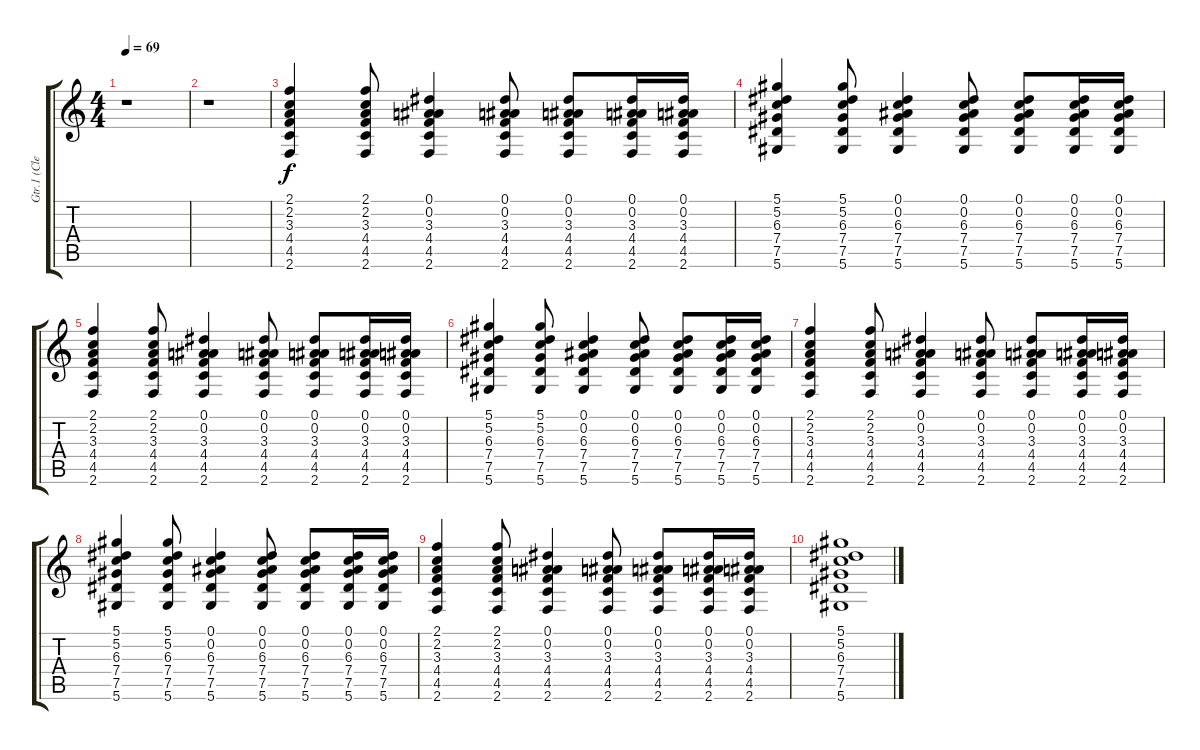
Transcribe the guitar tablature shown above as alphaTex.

\track ("Gtr.1 (Clean)" "Gtr.1 (Cle") {instrument electricguitarclean}
\staff {score tabs}
\tuning (Eb4 Bb3 Gb3 Db3 Ab2 Eb2) {hide}
\ts (4 4)
\tempo 69
\clef g2
\ks c
r.1{dy f} |
r.1 |
(2.1 2.2 3.3 4.4 4.5 2.6).4 (2.1 2.2 3.3 4.4 4.5 2.6).8 (0.1 0.2 3.3 4.4 4.5 2.6).4 (0.1 0.2 3.3 4.4 4.5 2.6).8 (0.1 0.2 3.3 4.4 4.5 2.6).8 (0.1 0.2 3.3 4.4 4.5 2.6).16 (0.1 0.2 3.3 4.4 4.5 2.6).16 |
(5.1 5.2 6.3 7.4 7.5 5.6).4 (5.1 5.2 6.3 7.4 7.5 5.6).8 (0.1 0.2 6.3 7.4 7.5 5.6).4 (0.1 0.2 6.3 7.4 7.5 5.6).8 (0.1 0.2 6.3 7.4 7.5 5.6).8 (0.1 0.2 6.3 7.4 7.5 5.6).16 (0.1 0.2 6.3 7.4 7.5 5.6).16 |
(2.1 2.2 3.3 4.4 4.5 2.6).4 (2.1 2.2 3.3 4.4 4.5 2.6).8 (0.1 0.2 3.3 4.4 4.5 2.6).4 (0.1 0.2 3.3 4.4 4.5 2.6).8 (0.1 0.2 3.3 4.4 4.5 2.6).8 (0.1 0.2 3.3 4.4 4.5 2.6).16 (0.1 0.2 3.3 4.4 4.5 2.6).16 |
(5.1 5.2 6.3 7.4 7.5 5.6).4 (5.1 5.2 6.3 7.4 7.5 5.6).8 (0.1 0.2 6.3 7.4 7.5 5.6).4 (0.1 0.2 6.3 7.4 7.5 5.6).8 (0.1 0.2 6.3 7.4 7.5 5.6).8 (0.1 0.2 6.3 7.4 7.5 5.6).16 (0.1 0.2 6.3 7.4 7.5 5.6).16 |
(2.1 2.2 3.3 4.4 4.5 2.6).4 (2.1 2.2 3.3 4.4 4.5 2.6).8 (0.1 0.2 3.3 4.4 4.5 2.6).4 (0.1 0.2 3.3 4.4 4.5 2.6).8 (0.1 0.2 3.3 4.4 4.5 2.6).8 (0.1 0.2 3.3 4.4 4.5 2.6).16 (0.1 0.2 3.3 4.4 4.5 2.6).16 |
(5.1 5.2 6.3 7.4 7.5 5.6).4 (5.1 5.2 6.3 7.4 7.5 5.6).8 (0.1 0.2 6.3 7.4 7.5 5.6).4 (0.1 0.2 6.3 7.4 7.5 5.6).8 (0.1 0.2 6.3 7.4 7.5 5.6).8 (0.1 0.2 6.3 7.4 7.5 5.6).16 (0.1 0.2 6.3 7.4 7.5 5.6).16 |
(2.1 2.2 3.3 4.4 4.5 2.6).4 (2.1 2.2 3.3 4.4 4.5 2.6).8 (0.1 0.2 3.3 4.4 4.5 2.6).4 (0.1 0.2 3.3 4.4 4.5 2.6).8 (0.1 0.2 3.3 4.4 4.5 2.6).8 (0.1 0.2 3.3 4.4 4.5 2.6).16 (0.1 0.2 3.3 4.4 4.5 2.6).16 |
(5.1 5.2 6.3 7.4 7.5 5.6).1
